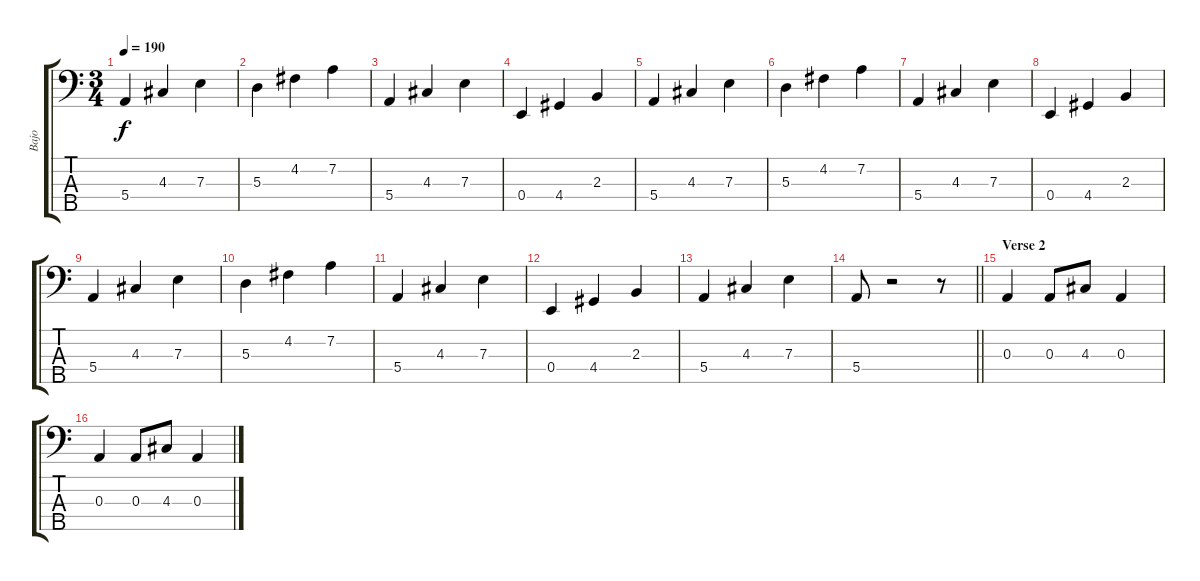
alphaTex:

\track ("Bajo" "Bajo") {instrument electricbassfinger}
\staff {score tabs}
\tuning (G2 D2 A1 E1 B0) {hide}
\ts (3 4)
\tempo 190
\clef f4
\ks c
5.4.4{dy f} 4.3.4 7.3.4 |
5.3.4 4.2.4 7.2.4 |
5.4.4 4.3.4 7.3.4 |
0.4.4 4.4.4 2.3.4 |
5.4.4 4.3.4 7.3.4 |
5.3.4 4.2.4 7.2.4 |
5.4.4 4.3.4 7.3.4 |
0.4.4 4.4.4 2.3.4 |
5.4.4 4.3.4 7.3.4 |
5.3.4 4.2.4 7.2.4 |
5.4.4 4.3.4 7.3.4 |
0.4.4 4.4.4 2.3.4 |
5.4.4 4.3.4 7.3.4 |
\barLineRight lightlight
5.4.8 r.2 r.8 |
\section ("" "Verse 2")
0.3.4 0.3.8 4.3.8 0.3.4 |
0.3.4 0.3.8 4.3.8 0.3.4
